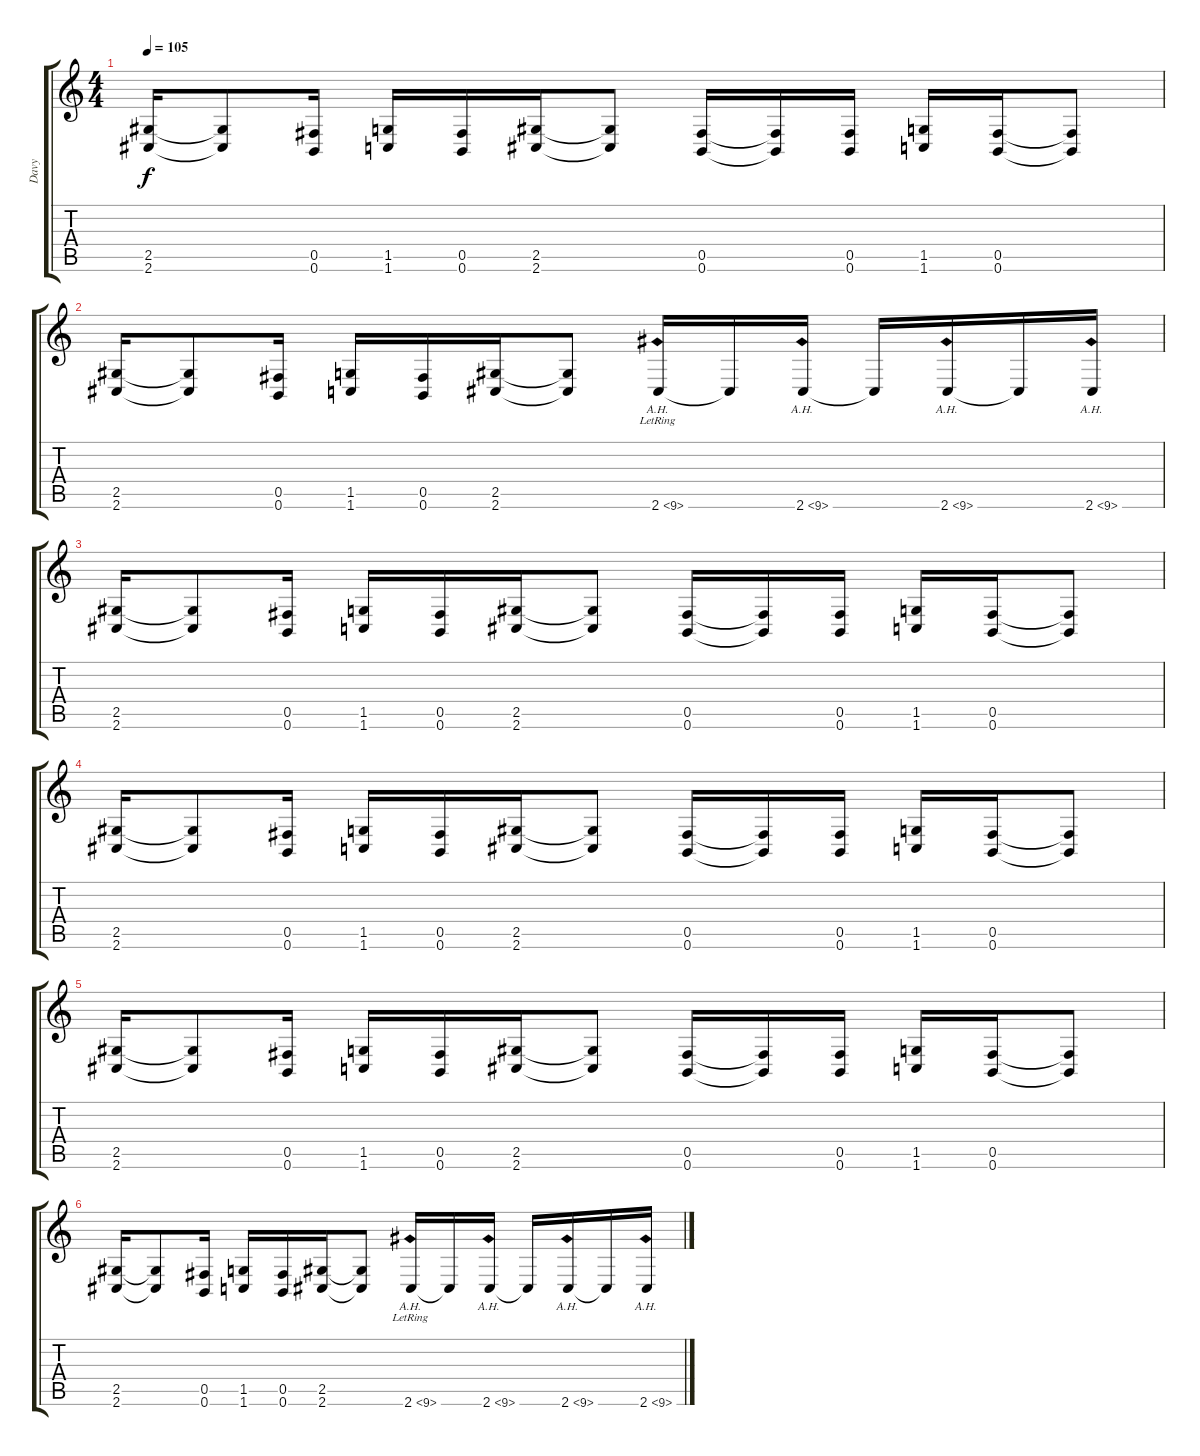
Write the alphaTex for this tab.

\track ("Davy" "Davy") {instrument distortionguitar}
\staff {score tabs}
\tuning (Db4 Ab3 E3 B2 Gb2 B1) {hide}
\ts (4 4)
\tempo 105
\clef g2
\ks c
(2.5 2.6).16{dy f} (2.5{t} 2.6{t}).8 (0.5 0.6).16 (1.5 1.6).16 (0.5 0.6).16 (2.5 2.6).16 (2.5{t} 2.6{t}).8 (0.5 0.6).16 (0.5{t} 0.6{t}).16 (0.5 0.6).16 (1.5 1.6).16 (0.5 0.6).16 (0.5{t} 0.6{t}).8 |
(2.5 2.6).16 (2.5{t} 2.6{t}).8 (0.5 0.6).16 (1.5 1.6).16 (0.5 0.6).16 (2.5 2.6).16 (2.5{t} 2.6{t}).8 2.6{ah 7 lr}.16 2.6{t}.16 2.6{ah 7}.16 2.6{t}.16 2.6{ah 7}.16 2.6{t}.16 2.6{ah 7}.16 |
(2.5 2.6).16 (2.5{t} 2.6{t}).8 (0.5 0.6).16 (1.5 1.6).16 (0.5 0.6).16 (2.5 2.6).16 (2.5{t} 2.6{t}).8 (0.5 0.6).16 (0.5{t} 0.6{t}).16 (0.5 0.6).16 (1.5 1.6).16 (0.5 0.6).16 (0.5{t} 0.6{t}).8 |
(2.5 2.6).16 (2.5{t} 2.6{t}).8 (0.5 0.6).16 (1.5 1.6).16 (0.5 0.6).16 (2.5 2.6).16 (2.5{t} 2.6{t}).8 (0.5 0.6).16 (0.5{t} 0.6{t}).16 (0.5 0.6).16 (1.5 1.6).16 (0.5 0.6).16 (0.5{t} 0.6{t}).8 |
(2.5 2.6).16 (2.5{t} 2.6{t}).8 (0.5 0.6).16 (1.5 1.6).16 (0.5 0.6).16 (2.5 2.6).16 (2.5{t} 2.6{t}).8 (0.5 0.6).16 (0.5{t} 0.6{t}).16 (0.5 0.6).16 (1.5 1.6).16 (0.5 0.6).16 (0.5{t} 0.6{t}).8 |
(2.5 2.6).16 (2.5{t} 2.6{t}).8 (0.5 0.6).16 (1.5 1.6).16 (0.5 0.6).16 (2.5 2.6).16 (2.5{t} 2.6{t}).8 2.6{ah 7 lr}.16 2.6{t}.16 2.6{ah 7}.16 2.6{t}.16 2.6{ah 7}.16 2.6{t}.16 2.6{ah 7}.16
